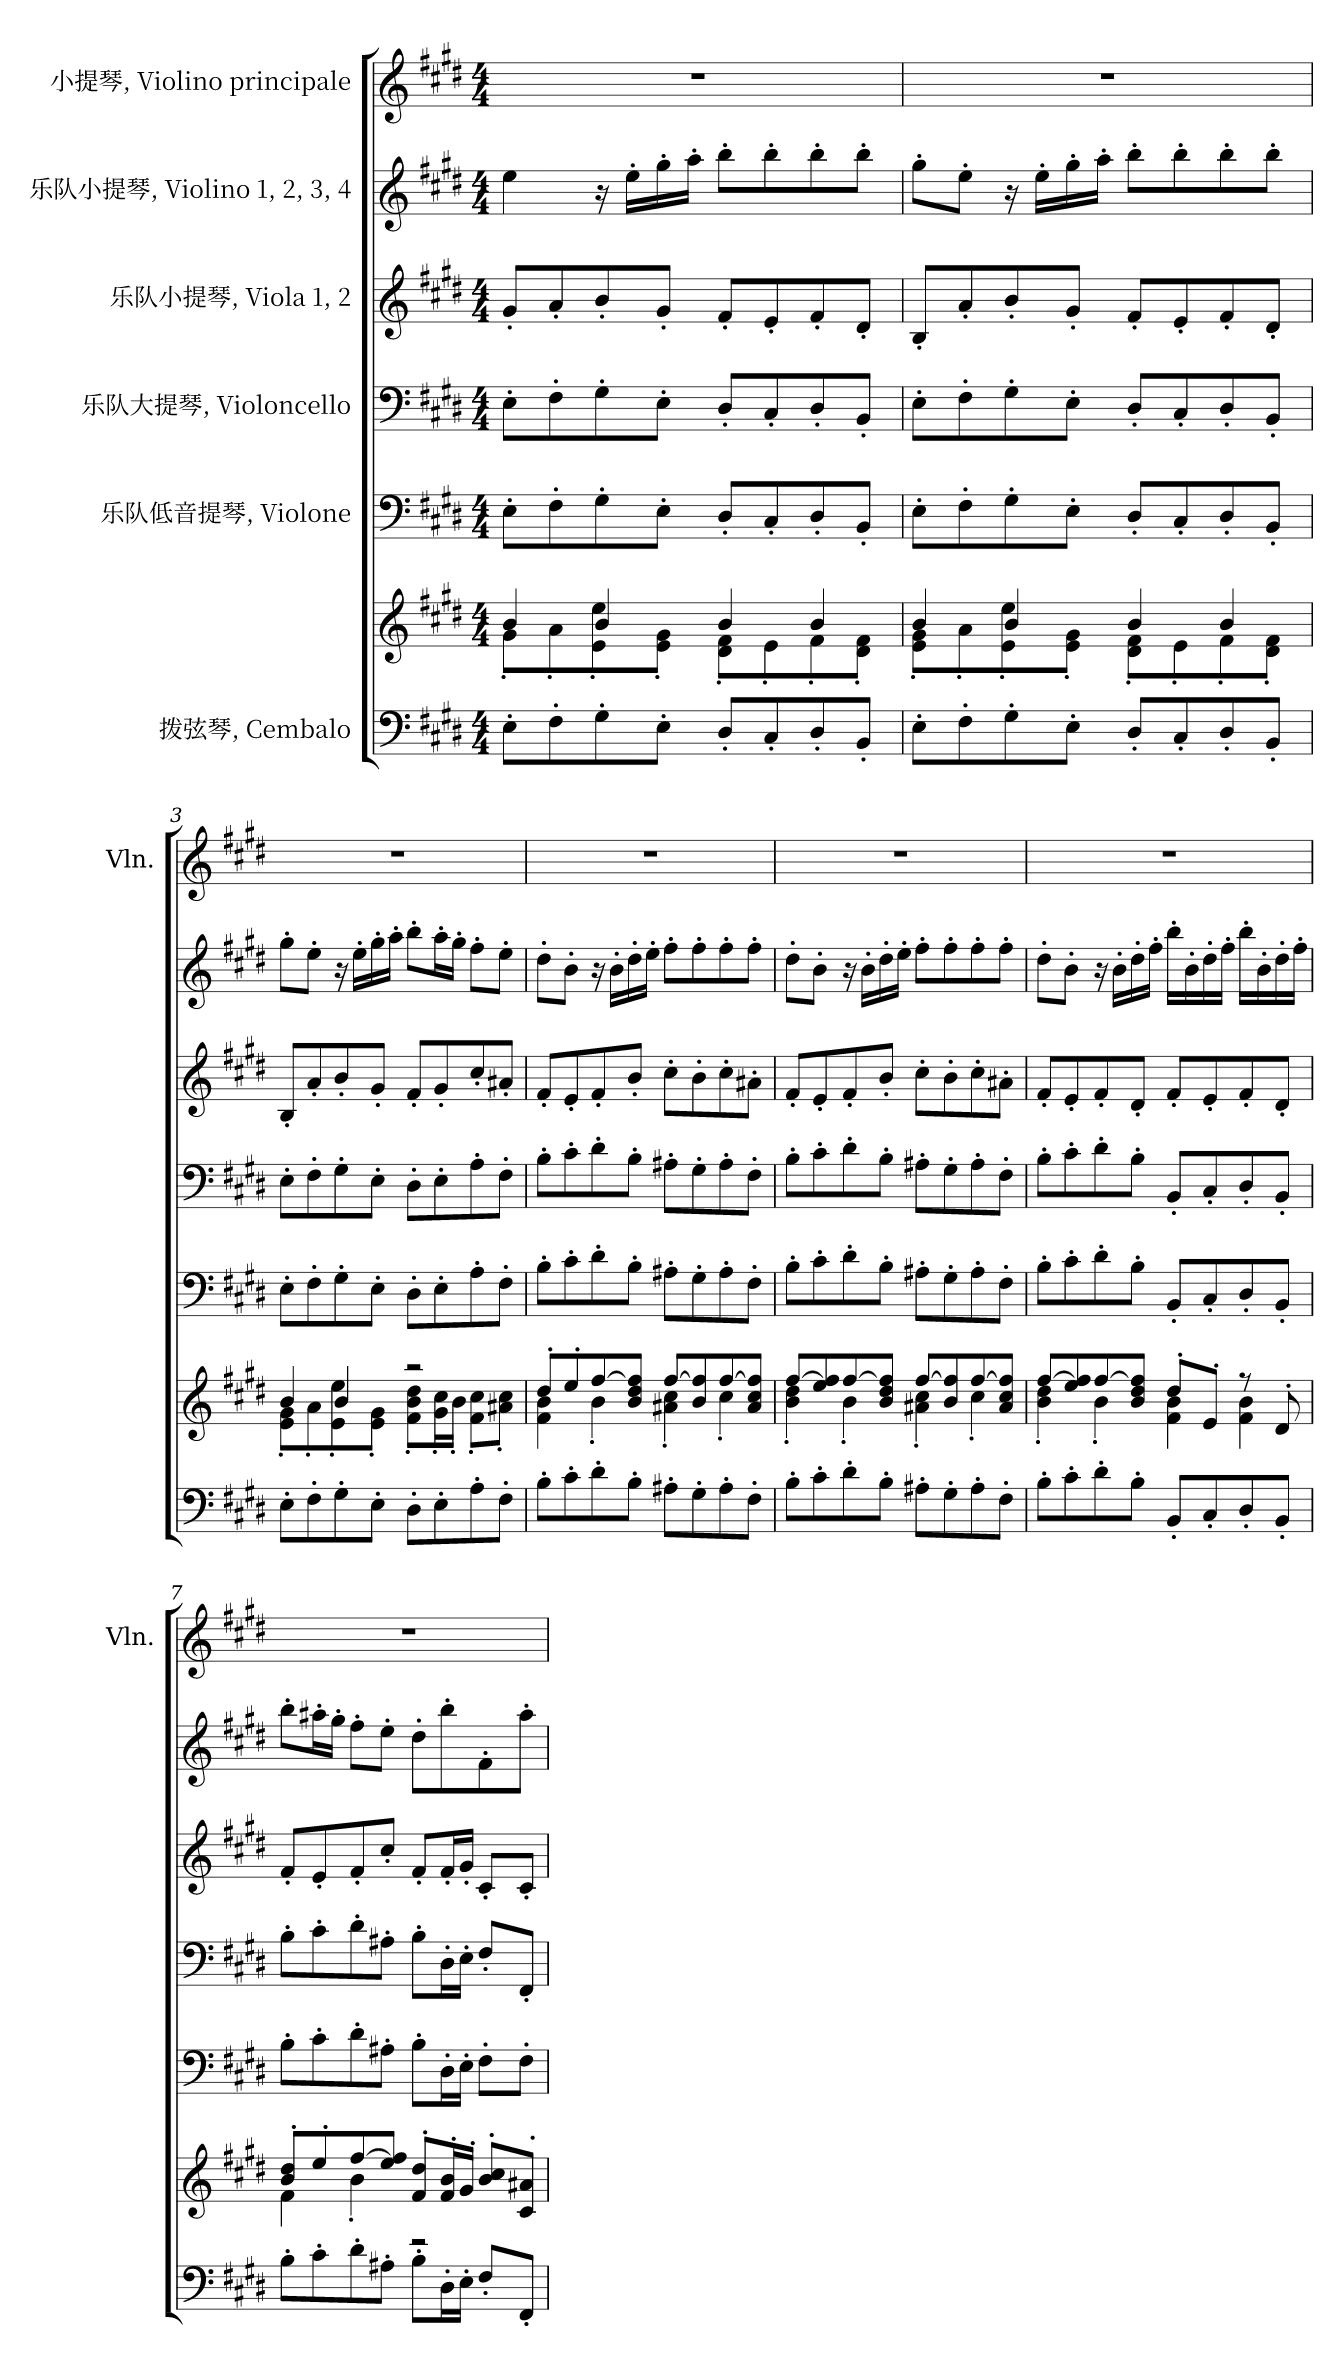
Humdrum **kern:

**kern	**kern	**kern	**kern	**kern	**kern	**kern
*part6	*part6	*part5	*part4	*part3	*part2	*part1
*staff7	*staff6	*staff5	*staff4	*staff3	*staff2	*staff1
*I"拨弦琴, Cembalo	*	*I"乐队低音提琴, Violone	*I"乐队大提琴, Violoncello	*I"乐队小提琴, Viola 1, 2	*I"乐队小提琴, Violino 1, 2, 3, 4	*I"小提琴, Violino principale
*	*	*	*	*	*	*I'Vln.
*clefF4	*clefG2	*clefF4	*clefF4	*clefG2	*clefG2	*clefG2
*	*	*ITrd7c12	*	*	*	*
*k[f#c#g#d#]	*k[f#c#g#d#]	*k[f#c#g#d#]	*k[f#c#g#d#]	*k[f#c#g#d#]	*k[f#c#g#d#]	*k[f#c#g#d#]
*M4/4	*M4/4	*M4/4	*M4/4	*M4/4	*M4/4	*M4/4
*MM108	*MM108	*MM108	*MM108	*MM108	*MM108	*MM108
=1	=1	=1	=1	=1	=1	=1
*	*^	*	*	*	*	*
8E'\L	4b/	8g#'\L	8EE'\L	8E'\L	8g#'/L	4ee\	1r
8F#'\	.	8a'\	8FF#'\	8F#'\	8a'/	.	.
8G#'\	4b/	8e\' 8ee\'	8GG#'\	8G#'\	8b'/	16r	.
.	.	.	.	.	.	16ee'\LL	.
8E'\J	.	8e\' 8g#\'J	8EE'\J	8E'\J	8g#'/J	16gg#'\	.
.	.	.	.	.	.	16aa'\JJ	.
8D#'/L	4b/	8d#\' 8f#\'L	8DD#'/L	8D#'/L	8f#'/L	8bb'\L	.
8C#'/	.	8e'\	8CC#'/	8C#'/	8e'/	8bb'\	.
8D#'/	4b/	8f#'\	8DD#'/	8D#'/	8f#'/	8bb'\	.
8BB'/J	.	8d#\' 8f#\'J	8BBB'/J	8BB'/J	8d#'/J	8bb'\J	.
=2	=2	=2	=2	=2	=2	=2	=2
8E'\L	4b/	8e\' 8g#\'L	8EE'\L	8E'\L	8B'/L	8gg#'\L	1r
8F#'\	.	8a'\	8FF#'\	8F#'\	8a'/	8ee'\J	.
8G#'\	4b/	8e\' 8ee\'	8GG#'\	8G#'\	8b'/	16r	.
.	.	.	.	.	.	16ee'\LL	.
8E'\J	.	8e\' 8g#\'J	8EE'\J	8E'\J	8g#'/J	16gg#'\	.
.	.	.	.	.	.	16aa'\JJ	.
8D#'/L	4b/	8d#\' 8f#\'L	8DD#'/L	8D#'/L	8f#'/L	8bb'\L	.
8C#'/	.	8e'\	8CC#'/	8C#'/	8e'/	8bb'\	.
8D#'/	4b/	8f#'\	8DD#'/	8D#'/	8f#'/	8bb'\	.
8BB'/J	.	8d#\' 8f#\'J	8BBB'/J	8BB'/J	8d#'/J	8bb'\J	.
!!LO:PB:g=z
=3	=3	=3	=3	=3	=3	=3	=3
8E'\L	4b/	8e\' 8g#\'L	8EE'\L	8E'\L	8B'/L	8gg#'\L	1r
8F#'\	.	8a'\	8FF#'\	8F#'\	8a'/	8ee'\J	.
8G#'\	4b/	8e\' 8ee\'	8GG#'\	8G#'\	8b'/	16r	.
.	.	.	.	.	.	16ee'\LL	.
8E'\J	.	8e\' 8g#\'J	8EE'\J	8E'\J	8g#'/J	16gg#'\	.
.	.	.	.	.	.	16aa'\JJ	.
8D#'\L	2r	8f#\' 8b\' 8dd#\'L	8DD#'\L	8D#'\L	8f#'/L	8bb'\L	.
8E'\	.	16g#\' 16cc#\'L	8EE'\	8E'\	8g#'/	16aa'\L	.
.	.	16b'\JJ	.	.	.	16gg#'\JJ	.
8A'\	.	8f#\' 8cc#\'L	8AA'\	8A'\	8cc#'/	8ff#'\L	.
8F#'\J	.	8a#X\' 8cc#\'J	8FF#'\J	8F#'\J	8a#X'/J	8ee'\J	.
=4	=4	=4	=4	=4	=4	=4	=4
8B'\L	8dd#'/L	4f#\ 4b\	8BB'\L	8B'\L	8f#'/L	8dd#'\L	1r
8c#'\	8ee'/	.	8C#'\	8c#'\	8e'/	8b'\J	.
8d#'\	[8ff#/	4b'\	8D#'\	8d#'\	8f#'/	16r	.
.	.	.	.	.	.	16b'\LL	.
8B'\J	8b/ 8dd#/ 8ff#/]J	.	8BB'\J	8B'\J	8b'/J	16dd#'\	.
.	.	.	.	.	.	16ee'\JJ	.
8A#X'\L	[8ff#/L	4a#X\' 4cc#\'	8AA#X'\L	8A#X'\L	8cc#'\L	8ff#'\L	.
8G#'\	8b/ 8ff#/]	.	8GG#'\	8G#'\	8b'\	8ff#'\	.
8A#'\	[8ff#/	4cc#'\	8AA#'\	8A#'\	8cc#'\	8ff#'\	.
8F#'\J	8a#/ 8cc#/ 8ff#/]J	.	8FF#'\J	8F#'\J	8a#X'\J	8ff#'\J	.
=5	=5	=5	=5	=5	=5	=5	=5
8B'\L	[8ff#/L	4b\' 4dd#\'	8BB'\L	8B'\L	8f#'/L	8dd#'\L	1r
8c#'\	8ee/ 8ff#/]	.	8C#'\	8c#'\	8e'/	8b'\J	.
8d#'\	[8ff#/	4b'\	8D#'\	8d#'\	8f#'/	16r	.
.	.	.	.	.	.	16b'\LL	.
8B'\J	8b/ 8dd#/ 8ff#/]J	.	8BB'\J	8B'\J	8b'/J	16dd#'\	.
.	.	.	.	.	.	16ee'\JJ	.
8A#X'\L	[8ff#/L	4a#X\' 4cc#\'	8AA#X'\L	8A#X'\L	8cc#'\L	8ff#'\L	.
8G#'\	8b/ 8ff#/]	.	8GG#'\	8G#'\	8b'\	8ff#'\	.
8A#'\	[8ff#/	4cc#'\	8AA#'\	8A#'\	8cc#'\	8ff#'\	.
8F#'\J	8a#/ 8cc#/ 8ff#/]J	.	8FF#'\J	8F#'\J	8a#X'\J	8ff#'\J	.
!!LO:PB:g=z
=6	=6	=6	=6	=6	=6	=6	=6
8B'\L	[8ff#/L	4b\' 4dd#\'	8BB'\L	8B'\L	8f#'/L	8dd#'\L	1r
8c#'\	8ee/ 8ff#/]	.	8C#'\	8c#'\	8e'/	8b'\J	.
8d#'\	[8ff#/	4b'\	8D#'\	8d#'\	8f#'/	16r	.
.	.	.	.	.	.	16b'\LL	.
8B'\J	8b/ 8dd#/ 8ff#/]J	.	8BB'\J	8B'\J	8d#'/J	16dd#'\	.
.	.	.	.	.	.	16ff#'\JJ	.
8BB'/L	8dd#'/L	4f#\ 4b\	8BBB'/L	8BB'/L	8f#'/L	16bb'\LL	.
.	.	.	.	.	.	16b'\	.
8C#'/	8e'/J	.	8CC#'/	8C#'/	8e'/	16dd#'\	.
.	.	.	.	.	.	16ff#'\JJ	.
8D#'/	8r	4f#\ 4b\	8DD#'/	8D#'/	8f#'/	16bb'\LL	.
.	.	.	.	.	.	16b'\	.
8BB'/J	8d#'/	.	8BBB'/J	8BB'/J	8d#'/J	16dd#'\	.
.	.	.	.	.	.	16ff#'\JJ	.
=7	=7	=7	=7	=7	=7	=7	=7
8B'\L	8b/' 8dd#/'L	4f#\	8BB'\L	8B'\L	8f#'/L	8bb'\L	1r
8c#'\	8ee'/	.	8C#'\	8c#'\	8e'/	16aa#X'\L	.
.	.	.	.	.	.	16gg#'\JJ	.
8d#'\	[8ff#/	4b'\	8D#'\	8d#'\	8f#'/	8ff#'\L	.
8A#X'\J	8ee/ 8ff#/]J	.	8AA#X'\J	8A#X'\J	8cc#'/J	8ee'\J	.
8B'\L	8f#/' 8dd#/'L	2r	8BB'\L	8B'\L	8f#'/L	8dd#'\L	.
16D#'\L	16f#/' 16b/'L	.	16DD#'\L	16D#'\L	16f#'/L	8bb'\	.
16E'\JJ	16g#'/JJ	.	16EE'\JJ	16E'\JJ	16g#'/JJ	.	.
8F#'/L	8b/' 8cc#/'L	.	8FF#'\L	8F#'/L	8c#'/L	8f#'\	.
8FF#'/J	8c#/' 8a#X/'J	.	8FF#'\J	8FF#'/J	8c#'/J	8aa#'\J	.
*	*v	*v	*	*	*	*	*
=	=	=	=	=	=	=
*-	*-	*-	*-	*-	*-	*-
